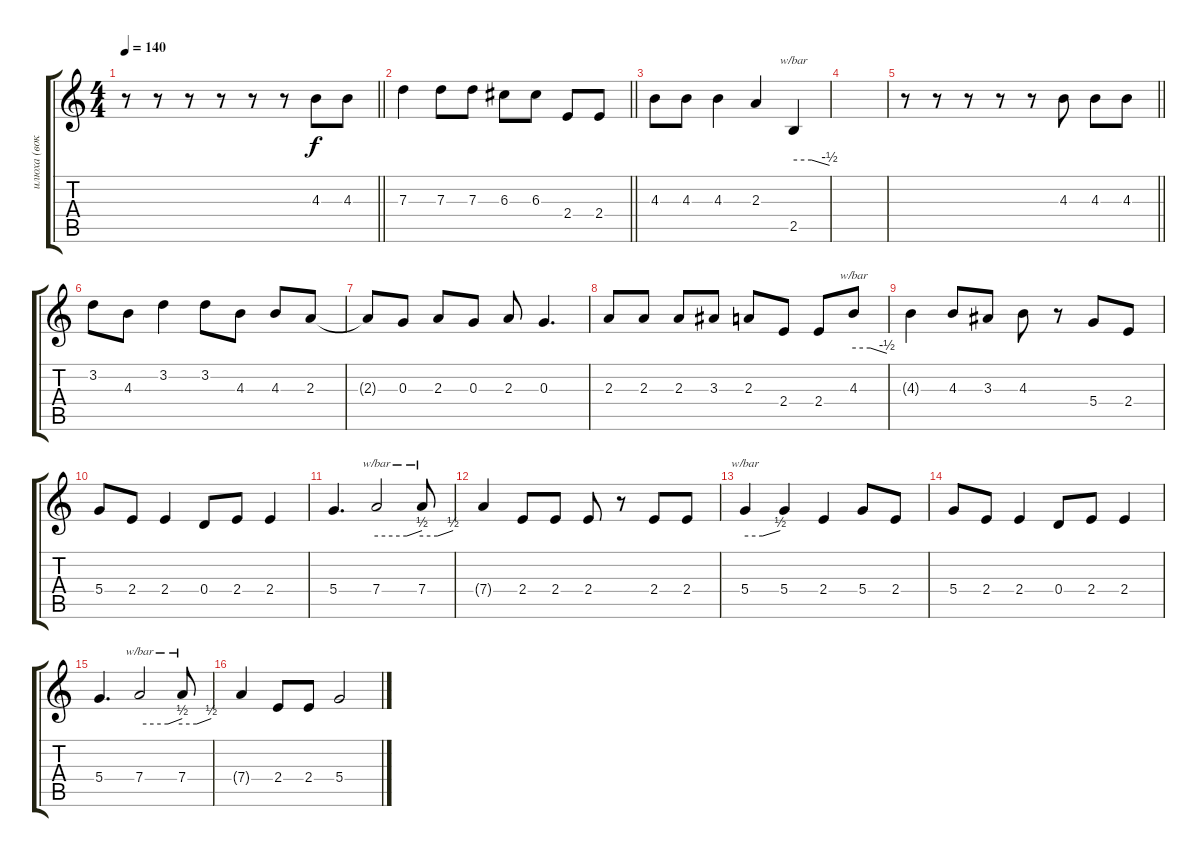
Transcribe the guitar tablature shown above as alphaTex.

\track ("илюха (вокал)" "илюха (вок") {instrument slapbass1}
\staff {score tabs}
\tuning (E4 B3 G3 D3 A2 E2) {hide}
\ts (4 4)
\tempo 140
\clef g2
\barLineRight lightlight
\ks c
r.8{dy f} r.8 r.8 r.8 r.8 r.8 4.3.8 4.3.8 |
\barLineRight lightlight
7.3.4 7.3.8 7.3.8 6.3.8 6.3.8 2.4.8 2.4.8 |
4.3.8 4.3.8 4.3.4 2.3.4 2.5.4{tbe (custom default 0 0 30 0 60 -2)} |
|
\barLineRight lightlight
r.8 r.8 r.8 r.8 r.8 4.3.8 4.3.8 4.3.8 |
3.2.8 4.3.8 3.2.4 3.2.8 4.3.8 4.3.8 2.3.8 |
2.3{t}.8 0.3.8 2.3.8 0.3.8 2.3.8 0.3.4{d} |
2.3.8 2.3.8 2.3.8 3.3.8 2.3.8 2.4.8 2.4.8 4.3.8{tbe (custom default 0 0 30 0 60 -2)} |
4.3{t}.4 4.3.8 3.3.8 4.3.8 r.8 5.4.8 2.4.8 |
5.4.8 2.4.8 2.4.4 0.4.8 2.4.8 2.4.4 |
5.4.4{d} 7.4.2{tbe (custom default 0 0 40 0 60 2)} 7.4.8{tbe (custom default 0 0 30 0 60 2)} |
7.4{t}.4 2.4.8 2.4.8 2.4.8 r.8 2.4.8 2.4.8 |
5.4.4{tbe (custom default 0 0 30 0 60 2)} 5.4.4 2.4.4 5.4.8 2.4.8 |
5.4.8 2.4.8 2.4.4 0.4.8 2.4.8 2.4.4 |
5.4.4{d} 7.4.2{tbe (custom default 0 0 40 0 60 2)} 7.4.8{tbe (custom default 0 0 30 0 60 2)} |
7.4{t}.4 2.4.8 2.4.8 5.4.2
